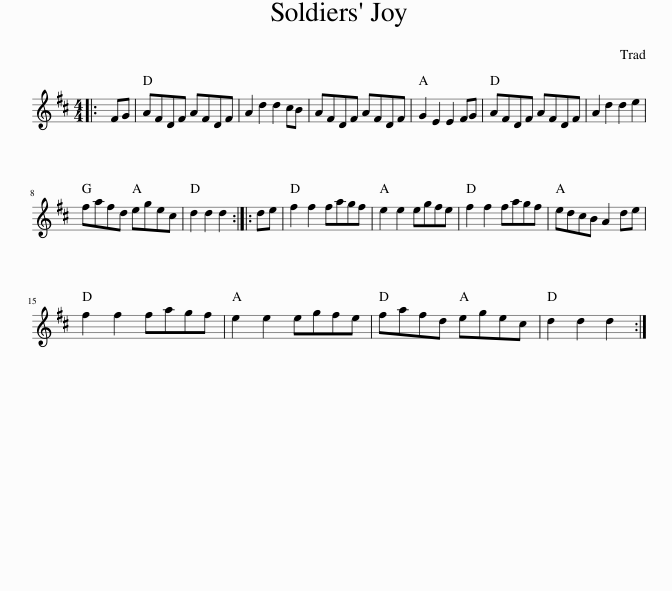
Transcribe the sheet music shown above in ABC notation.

X:1
L:1/8
M:4/4
I:linebreak $
K:D
V:1 treble
V:1
|: FG | AFDF AFDF | A2 d2 d2 cB | AFDF AFDF | G2 E2 E2 FG | %5
 AFDF AFDF | A2 d2 d2 e2 |$ fafd egec | d2 d2 d2 :: de | %10
 f2 f2 fagf | e2 e2 egfe | f2 f2 fagf | edcB A2 de |$ f2 f2 fagf | %15
 e2 e2 egfe | fafd egec | d2 d2 d2 :| %18
